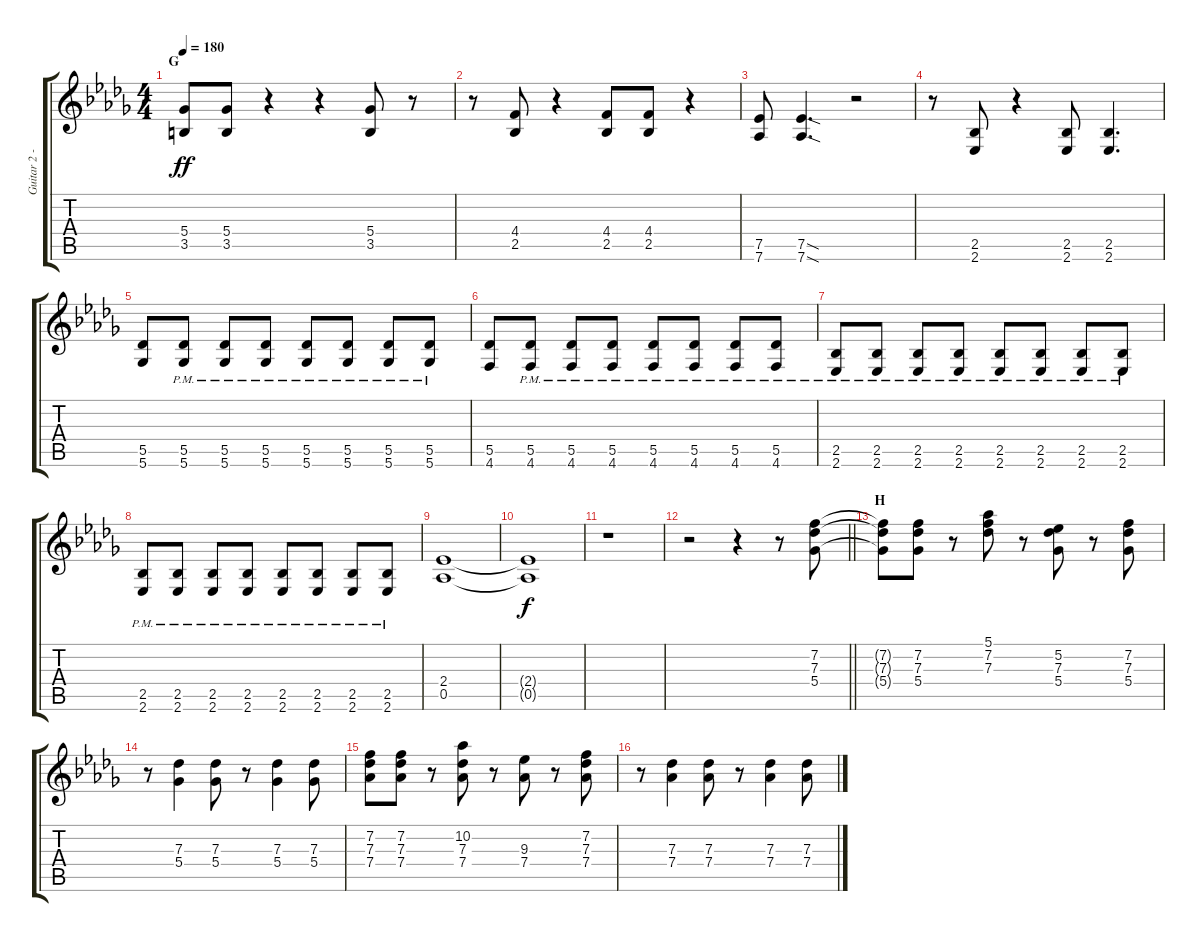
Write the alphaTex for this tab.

\track ("Guitar 2 - Sunao" "Guitar 2 -") {instrument distortionguitar}
\staff {score tabs}
\tuning (Eb4 Bb3 Gb3 Db3 Ab2 Db2) {hide}
\ts (4 4)
\section ("" "G")
\tempo 180
\clef g2
\ks db
(5.4 3.5).8{dy ff volume 10 balance 16 instrument distortionguitar} (5.4 3.5).8 r.4 r.4 (5.4 3.5).8 r.8 |
r.8 (4.4 2.5).8 r.4 (4.4 2.5).8 (4.4 2.5).8 r.4 |
(7.5 7.6).8 (7.5{sod} 7.6{sod}).4{d} r.2 |
r.8 (2.5 2.6).8 r.4 (2.5 2.6).8 (2.5 2.6).4{d} |
(5.5 5.6).8 (5.5{pm} 5.6{pm}).8 (5.5{pm} 5.6{pm}).8 (5.5{pm} 5.6{pm}).8 (5.5{pm} 5.6{pm}).8 (5.5{pm} 5.6{pm}).8 (5.5{pm} 5.6{pm}).8 (5.5{pm} 5.6{pm}).8 |
(5.5 4.6).8 (5.5{pm} 4.6{pm}).8 (5.5{pm} 4.6{pm}).8 (5.5{pm} 4.6{pm}).8 (5.5{pm} 4.6{pm}).8 (5.5{pm} 4.6{pm}).8 (5.5{pm} 4.6{pm}).8 (5.5{pm} 4.6{pm}).8 |
(2.5{pm} 2.6{pm}).8 (2.5{pm} 2.6{pm}).8 (2.5{pm} 2.6{pm}).8 (2.5{pm} 2.6{pm}).8 (2.5{pm} 2.6{pm}).8 (2.5{pm} 2.6{pm}).8 (2.5{pm} 2.6{pm}).8 (2.5{pm} 2.6{pm}).8 |
(2.5{pm} 2.6{pm}).8 (2.5{pm} 2.6{pm}).8 (2.5{pm} 2.6{pm}).8 (2.5{pm} 2.6{pm}).8 (2.5{pm} 2.6{pm}).8 (2.5{pm} 2.6{pm}).8 (2.5{pm} 2.6{pm}).8 (2.5{pm} 2.6{pm}).8 |
(2.4 0.5).1 |
(2.4{t} 0.5{t}).1{dy f} |
r.1 |
\barLineRight lightlight
r.2 r.4 r.8 (7.2 7.3 5.4).8 |
\section ("" "H")
(7.2{t} 7.3{t} 5.4{t}).8 (7.2 7.3 5.4).8 r.8 (5.1 7.2 7.3).8 r.8 (5.2 7.3 5.4).8 r.8 (7.2 7.3 5.4).8 |
r.8 (7.3 5.4).4 (7.3 5.4).8 r.8 (7.3 5.4).4 (7.3 5.4).8 |
(7.2 7.3 7.4).8 (7.2 7.3 7.4).8 r.8 (10.2 7.3 7.4).8 r.8 (9.3 7.4).8 r.8 (7.2 7.3 7.4).8 |
r.8 (7.3 7.4).4 (7.3 7.4).8 r.8 (7.3 7.4).4 (7.3 7.4).8
